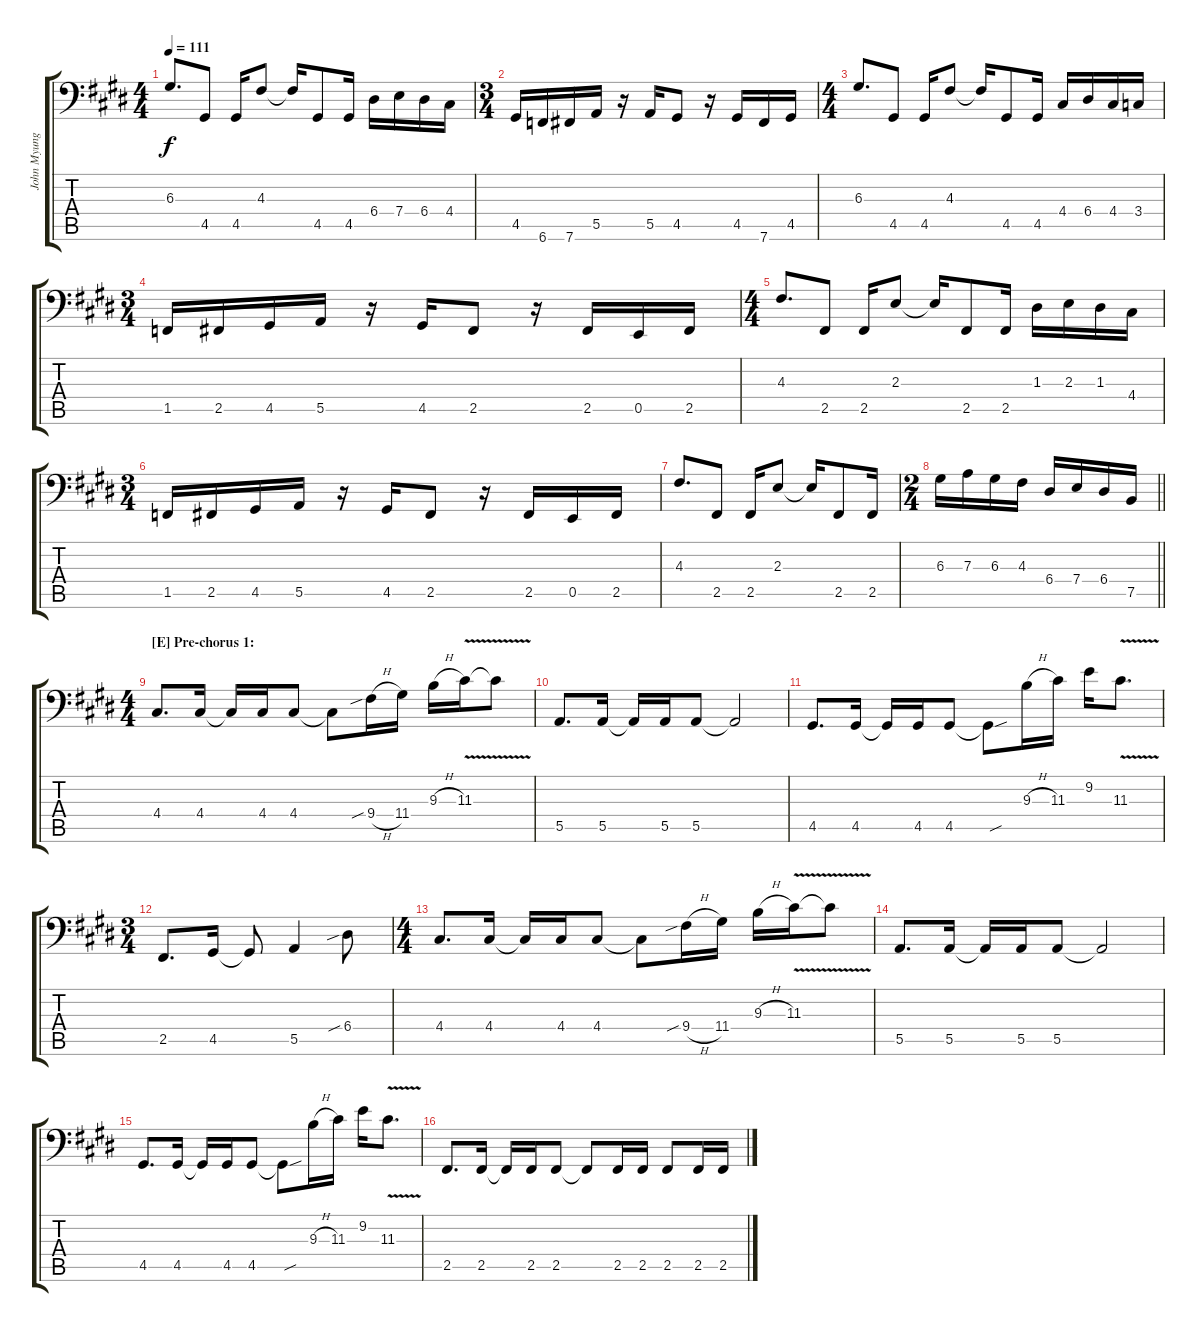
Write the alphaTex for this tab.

\track ("John Myung - Bass" "John Myung") {instrument electricbassfinger}
\staff {score tabs}
\tuning (C3 G2 D2 A1 E1 B0) {hide}
\ts (4 4)
\tempo 111
\clef f4
\ks e
6.3.8{d dy f} 4.5.8 4.5.16 4.3.8 4.3{t}.16 4.5.8 4.5.16 6.4.16 7.4.16 6.4.16 4.4.16 |
\ts (3 4)
4.5.16 6.6.16 7.6.16 5.5.16 r.16 5.5.16 4.5.8 r.16 4.5.16 7.6.16 4.5.16 |
\ts (4 4)
6.3.8{d} 4.5.8 4.5.16 4.3.8 4.3{t}.16 4.5.8 4.5.16 4.4.16 6.4.16 4.4.16 3.4.16 |
\ts (3 4)
1.5.16 2.5.16 4.5.16 5.5.16 r.16 4.5.16 2.5.8 r.16 2.5.16 0.5.16 2.5.16 |
\ts (4 4)
4.3.8{d} 2.5.8 2.5.16 2.3.8 2.3{t}.16 2.5.8 2.5.16 1.3.16 2.3.16 1.3.16 4.4.16 |
\ts (3 4)
1.5.16 2.5.16 4.5.16 5.5.16 r.16 4.5.16 2.5.8 r.16 2.5.16 0.5.16 2.5.16 |
4.3.8{d} 2.5.8 2.5.16 2.3.8 2.3{t}.16 2.5.8 2.5.16 |
\ts (2 4)
\barLineRight lightlight
6.3.16 7.3.16 6.3.16 4.3.16 6.4.16 7.4.16 6.4.16 7.5.16 |
\ts (4 4)
\section ("" "[E] Pre-chorus 1:")
\ks c#minor
4.4.8{d} 4.4.16 4.4{t}.16 4.4.16 4.4.8 4.4{t}.8 9.4{sib h}.16 11.4.16 9.3{h}.16 11.3{v}.16 11.3{v t}.8 |
5.5.8{d} 5.5.16 5.5{t}.16 5.5.16 5.5.8 5.5{t}.2 |
\ks e
4.5.8{d} 4.5.16 4.5{t}.16 4.5.16 4.5.8 4.5{sou t}.8 9.3{h}.16 11.3.16 9.2.16 11.3{v}.8{d} |
\ts (3 4)
\ks c#minor
2.5.8{d} 4.5.16 4.5{t}.8 5.5.4 6.4{sib}.8 |
\ts (4 4)
4.4.8{d} 4.4.16 4.4{t}.16 4.4.16 4.4.8 4.4{t}.8 9.4{sib h}.16 11.4.16 9.3{h}.16 11.3{v}.16 11.3{v t}.8 |
\ks e
5.5.8{d} 5.5.16 5.5{t}.16 5.5.16 5.5.8 5.5{t}.2 |
\ks c#minor
4.5.8{d} 4.5.16 4.5{t}.16 4.5.16 4.5.8 4.5{sou t}.8 9.3{h}.16 11.3.16 9.2.16 11.3{v}.8{d} |
2.5.8{d} 2.5.16 2.5{t}.16 2.5.16 2.5.8 2.5{t}.8 2.5.16 2.5.16 2.5.8 2.5.16 2.5.16
